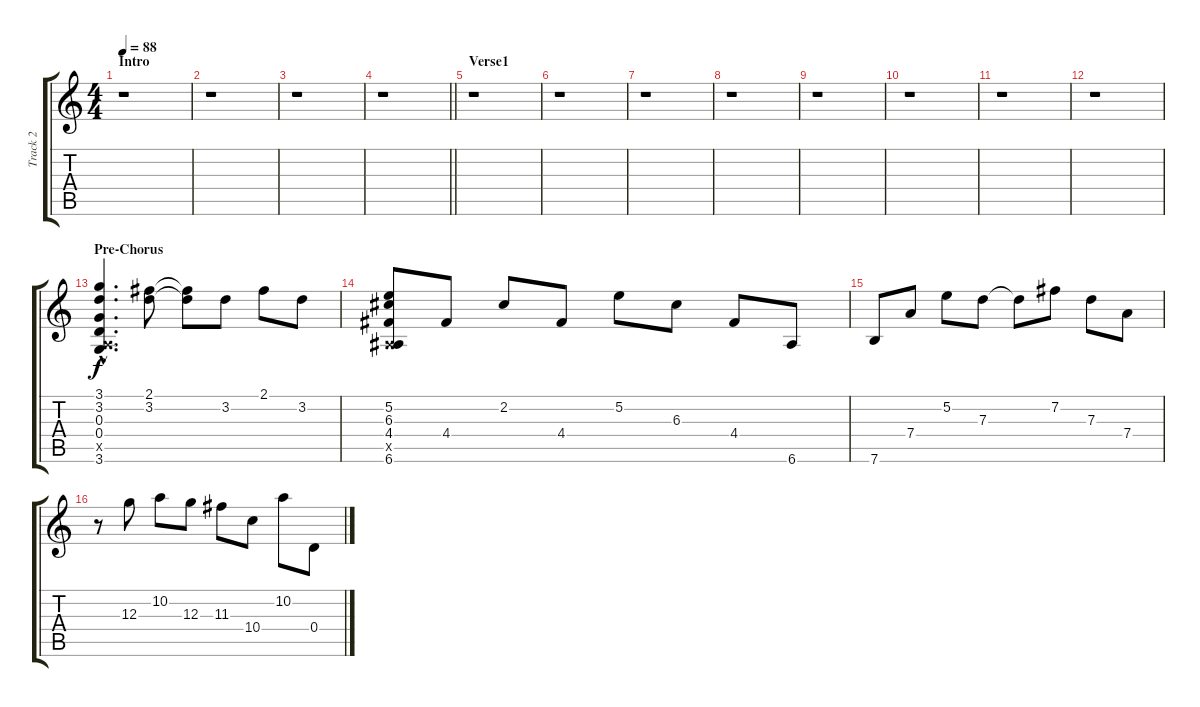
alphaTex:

\track ("Track 2" "Track 2") {instrument electricguitarclean}
\staff {score tabs}
\tuning (E4 B3 G3 D3 A2 E2) {hide}
\ts (4 4)
\section ("" "Intro")
\tempo 88
\clef g2
\ks c
r.1{dy f instrument electricguitarclean} |
r.1 |
r.1 |
\barLineRight lightlight
r.1 |
\section ("" "Verse1")
r.1 |
r.1 |
r.1 |
r.1 |
r.1 |
r.1 |
r.1 |
r.1 |
\section ("" "Pre-Chorus")
(3.1{hac} 3.2{hac} 0.3{hac} 0.4{hac} 0.5{hac x} 3.6{hac}).4{d} (2.1 3.2).8 (2.1{t} 3.2{t}).8 3.2.8 2.1.8 3.2.8 |
(5.2 6.3 4.4 0.5{x} 6.6).8 4.4.8 2.2.8 4.4.8 5.2.8 6.3.8 4.4.8 6.6.8 |
7.6.8 7.4.8 5.2.8 7.3.8 7.3{t}.8 7.2.8 7.3.8 7.4.8 |
r.8 12.3.8 10.2.8 12.3.8 11.3.8 10.4.8 10.2.8 0.4.8
